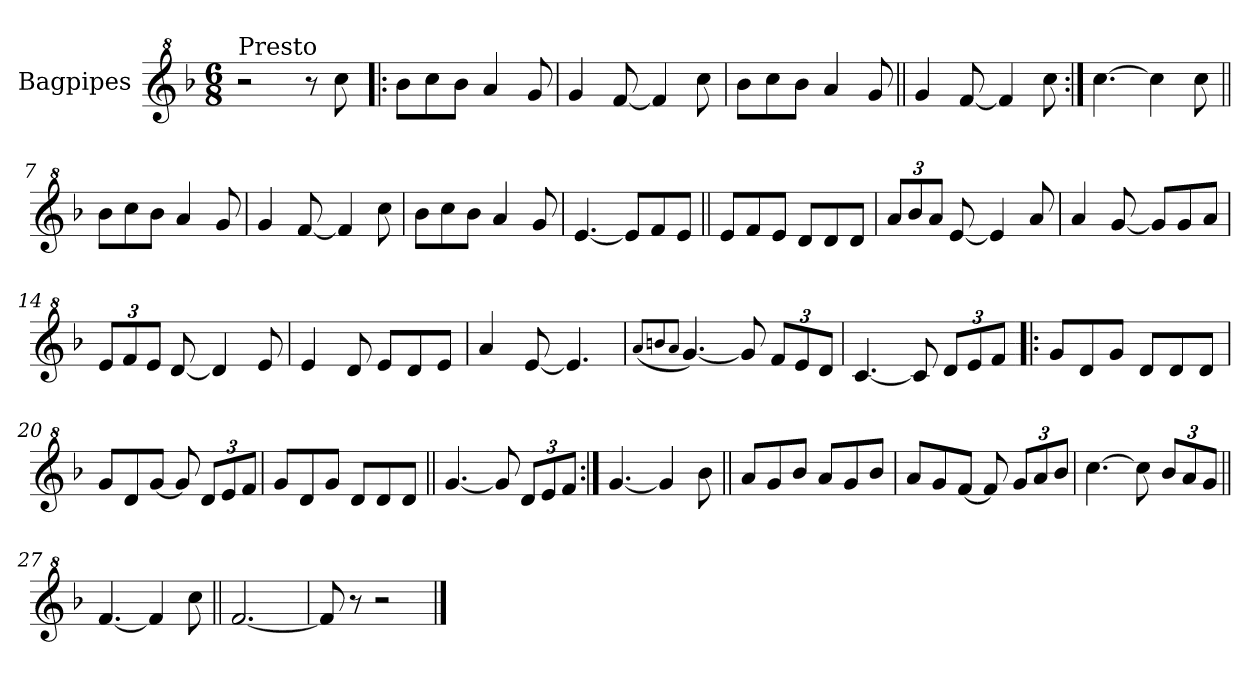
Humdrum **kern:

**kern
*part1
*staff1
*I"Bagpipes
*I'Bag
*clefG^2
*k[b-]
*F:
*M6/8
=1
!LO:TX:a:t=Presto
2r
8r
8ccc\
=2!|:
8bb-\L
8ccc\
8bb-\J
4aa/
8gg/
=3
4gg/
[8ff/
4ff/]
8ccc\
=4
8bb-\L
8ccc\
8bb-\J
4aa/
8gg/
=5||
4gg/
[8ff/
4ff/]
8ccc\
=6:|!
[4.ccc\
4ccc\]
8ccc\
=7||
8bb-\L
8ccc\
8bb-\J
4aa/
8gg/
!!LO:LB:g=z
=8
4gg/
[8ff/
4ff/]
8ccc\
=9
8bb-\L
8ccc\
8bb-\J
4aa/
8gg/
=10
[4.ee/
8ee/L]
8ff/
8ee/J
=11||
8ee/L
8ff/
8ee/J
8dd/L
8dd/
8dd/J
=12
*Xbrackettup
12aa/L
12bb-/
12aa/J
[8ee/
4ee/]
8aa/
=13
4aa/
[8gg/
8gg/L]
8gg/
8aa/J
=14
12ee/L
12ff/
12ee/J
[8dd/
4dd/]
8ee/
!!LO:LB:g=z
=15
4ee/
8dd/
8ee/L
8dd/
8ee/J
=16
4aa/
[8ee/
4.ee/]
=17
(8qaa/L
8qbbn/
8qaa/J
[4.gg/)
8gg/]
12ff/L
12ee/
12dd/J
=18
[4.cc/
8cc/]
12dd/L
12ee/
12ff/J
=19!|:
8gg/L
8dd/
8gg/J
8dd/L
8dd/
8dd/J
=20
8gg/L
8dd/
[8gg/J
8gg/]
12dd/L
12ee/
12ff/J
!!LO:LB:g=z
=21
8gg/L
8dd/
8gg/J
8dd/L
8dd/
8dd/J
=22||
[4.gg/
8gg/]
12dd/L
12ee/
12ff/J
=23:|!
[4.gg/
4gg/]
8bb-\
=24||
8aa/L
8gg/
8bb-/J
8aa/L
8gg/
8bb-/J
=25
8aa/L
8gg/
[8ff/J
8ff/]
12gg/L
12aa/
12bb-/J
=26
[4.ccc\
8ccc\]
12bb-/L
12aa/
12gg/J
=27||
[4.ff/
4ff/]
8ccc\
!!LO:LB:g=z
=28||
[2.ff/
=29
8ff/]
8r
2r
==
*-
